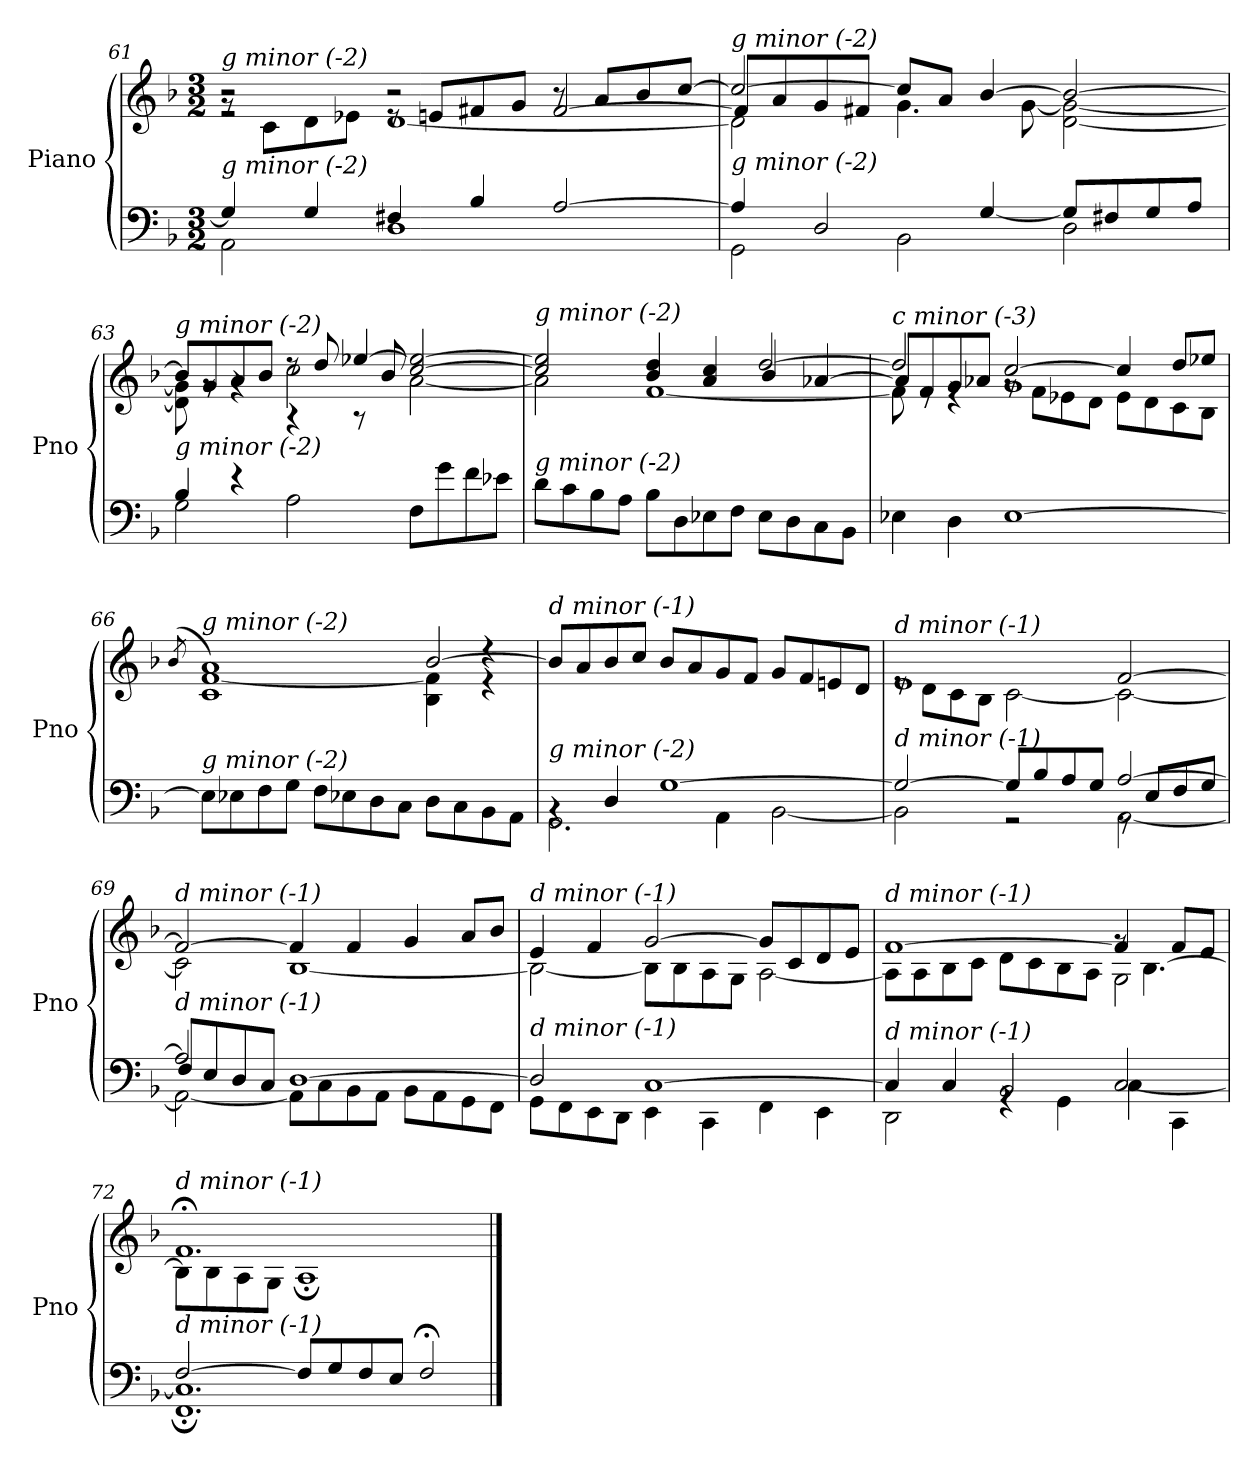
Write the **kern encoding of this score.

**kern	**kern
*part1	*part1
*staff2	*staff1
*I"Piano	*
*I'Pno	*
*clefF4	*clefG2
*k[b-]	*k[b-]
*M3/2	*M3/2
=61	=61
*^	*^
*	*	*	*^
!	!	!LO:TX:i:t=g minor (-2)	!	!
!LO:TX:i:t=g minor (-2)	!	!	!	!
4G/]	2AA\	2r	8rg	2re
.	.	.	8c\L	.
4G/	.	.	8d\	.
.	.	.	8e-X\J	.
4F#X/	1D	2r	[1d	8re
.	.	.	.	8en/L
4B-/	.	.	.	8f#X/
.	.	.	.	8g/J
[2A/	.	8r	.	[2f#/
.	.	8a/L	.	.
.	.	8b-/	.	.
.	.	[8cc/J	.	.
=62	=62	=62	=62	=62
*	*^	*	*	*
!	!	!	!LO:TX:i:t=g minor (-2)	!	!
!LO:TX:i:t=g minor (-2)	!	!	!	!	!
2ryy	4A/]	2GG\	2cc/_	2d\]	8f#/L]
.	.	.	.	.	8a/
.	2D/	.	.	.	8g/
.	.	.	.	.	8f#X/J
1ryy	.	2BB-\	8cc/L]	4.g\	1ryy
.	.	.	8a/J	.	.
.	[4G/	.	[4b-/	.	.
.	.	.	.	[8g\	.
.	8G/L]	2D\	2b-/_	[2d\ 2g\_	.
.	8F#X/	.	.	.	.
.	8G/	.	.	.	.
.	8A/J	.	.	.	.
!!LO:LB:g=z
=63	=63	=63	=63	=63	=63
*	*	*	*	*	*^
!	!	!	!LO:TX:i:t=g minor (-2)	!	!	!
!LO:TX:i:t=g minor (-2)	!	!	!	!	!	!
2ryy	4B-/	2G\	8b-/L]	8d\] 8g\]	2ryy	2ryy
.	.	.	8g/	8rg	.	.
.	4r	.	8a/	4rg	.	.
.	.	.	8b-/J	.	.	.
2ryy	2A\	1ryy	8rdd	2cc\	4rA	1ryy
.	.	.	8dd/	.	.	.
.	.	.	[4ee-X/	.	8rA	.
.	.	.	.	.	8b-/	.
2ryy	8F\L	.	[2cc/ 2ee-/_	[2a\	2ryy	.
.	8g\	.	.	.	.	.
.	8f\	.	.	.	.	.
.	8e-X\J	.	.	.	.	.
*	*v	*v	*	*	*	*
*	*	*	*	*v	*v
=64	=64	=64	=64	=64
!	!	!LO:TX:i:t=g minor (-2)	!	!
!LO:TX:i:t=g minor (-2)	!	!	!	!
1ryy	8d\L	2cc/] 2ee-/]	2a\]	1ryy
.	8c\	.	.	.
.	8B-\	.	.	.
.	8A\J	.	.	.
.	8B-\L	4b-/ 4dd/	[1f	.
.	8D\	.	.	.
.	8E-X\	4a/ 4cc/	.	.
.	8F\J	.	.	.
2ryy	8E-\L	[2dd/	.	4b-/
.	8D\	.	.	.
.	8C\	.	.	[4a-X/
.	8BB-\J	.	.	.
=65	=65	=65	=65	=65
!	!	!LO:TX:i:t=c minor (-3)	!	!
!LO:TX:i:t=g minor (-2)	!	!	!	!
*v	*v	*	*	*
4E-X\	2dd/]	8f\]	8a-/L]
.	.	8re	8f/
4D\	.	4re	8g/
.	.	.	8a-X/J
[1E-	[2cc/	8rg	1g
.	.	8f\L	.
.	.	8e-X\	.
.	.	8d\J	.
.	4cc/]	8e-\L	.
.	.	8d\	.
.	8dd/L	8c\	.
.	8ee-X/J	8B-\J	.
*	*v	*v	*v
!!LO:LB:g=z
=66	=66
.	(>8qb-/
*^	*^
*	*^	*	*^
*	*	*	*	*	*^
!	!	!	!LO:TX:i:t=g minor (-2)	!	!	!
!LO:TX:i:t=g minor (-2)	!	!	!	!	!	!
1ryy	1ryy	8E-\L]	1a)	1c [1f	8b-!yy	1ryy
.	.	8E-X\	.	.	2..a!yy	.
.	.	8F\	.	.	.	.
.	.	8G\J	.	.	.	.
.	.	8F\L	.	.	.	.
.	.	8E-X\	.	.	.	.
.	.	8D\	.	.	.	.
.	.	8C\J	.	.	.	.
4ryy	4ryy	8D\L	[2b-/	4B-\ 4f\]	4ryy	4ryy
.	.	8C\	.	.	.	.
4ryy	4ryy	8BB-\	.	4re	4ryy	4rdd
.	.	8AA\J	.	.	.	.
*	*	*	*v	*v	*v	*v
=67	=67	=67	=67
!	!	!	!LO:TX:i:t=d minor (-1)
!LO:TX:i:t=g minor (-2)	!	!	!
*	*v	*v	*
4rBB	2.GG\	8b-/L]
.	.	8a/
4D/	.	8b-/
.	.	8cc/J
[1G	.	8b-/L
.	.	8a/
.	4AA\	8g/
.	.	8f/J
.	[2BB-\	8g/L
.	.	8f/
.	.	8en/
.	.	8d/J
=68	=68	=68
*	*^	*^
*	*	*	*	*^
!	!	!	!LO:TX:i:t=d minor (-1)	!	!
!LO:TX:i:t=d minor (-1)	!	!	!	!	!
2G/_	2BB-\]	1ryy	1e	8re	1ryy
.	.	.	.	8d\L	.
.	.	.	.	8c\	.
.	.	.	.	8B-\J	.
8G/L]	2r	.	.	[2c\	.
8B-/	.	.	.	.	.
8A/	.	.	.	.	.
8G/J	.	.	.	.	.
[2A/	[2AA\	8rGG	[2f/	2c\_	2ryy
.	.	8E/L	.	.	.
.	.	8F/	.	.	.
.	.	8G/J	.	.	.
!!LO:LB:g=z	!!	!!
=69	=69	=69	=69	=69	=69
!	!	!	!LO:TX:i:t=d minor (-1)	!	!
!LO:TX:i:t=d minor (-1)	!	!	!	!	!
2A/]	2AA\_	8F/L	2f/_	2c\]	2ryy
.	.	8E/	.	.	.
.	.	8D/	.	.	.
.	.	8C/J	.	.	.
[1D	8AA\L]	1ryy	4f/]	[1B-	1ryy
.	8C\	.	.	.	.
.	8BB-\	.	4f/	.	.
.	8AA\J	.	.	.	.
.	8BB-\L	.	4g/	.	.
.	8AA\	.	.	.	.
.	8GG\	.	8a/L	.	.
.	8FF\J	.	8b-/J	.	.
*	*v	*v	*	*	*
*	*	*	*v	*v
=70	=70	=70	=70
!	!	!LO:TX:i:t=d minor (-1)	!
!LO:TX:i:t=d minor (-1)	!	!	!
2D/]	8GG\L	4e/	2B-\_
.	8FF\	.	.
.	8EE\	4f/	.
.	8DD\J	.	.
[1C	4EE\	[2g/	8B-\L]
.	.	.	8B-\
.	4CC\	.	8A\
.	.	.	8G\J
.	4FF\	8g/L]	[2A\
.	.	8c/	.
.	4EE\	8d/	.
.	.	8e/J	.
=71	=71	=71	=71
*	*^	*	*^
!	!	!	!LO:TX:i:t=d minor (-1)	!	!
!LO:TX:i:t=d minor (-1)	!	!	!	!	!
1ryy	4C/]	2DD\	[1f	8A\L]	1ryy
.	.	.	.	8A\	.
.	4C/	.	.	8B-\	.
.	.	.	.	8c\J	.
.	2BB-/	4rGG	.	8d\L	.
.	.	.	.	8c\	.
.	.	4GG\	.	8B-\	.
.	.	.	.	8A\J	.
2ryy	[2C/	4C\	4f/]	2G\	8rg
.	.	.	.	.	[4.B-\
.	.	4CC\	8f/L	.	.
.	.	.	8e/J	.	.
*	*v	*v	*	*	*
*	*	*	*v	*v
=72	=72	=72	=72
!	!	!LO:TX:i:t=d minor (-1)	!
!LO:TX:i:t=d minor (-1)	!	!	!
[2F/	1.FF; 1.C];	1.f;<	8B-\L]
.	.	.	8B-\
.	.	.	8A\
.	.	.	8G\J
8F/L]	.	.	1A;<
8G/	.	.	.
8F/	.	.	.
8E/J	.	.	.
2F;</	.	.	.
*v	*v	*	*
*	*v	*v
==	==
*-	*-
